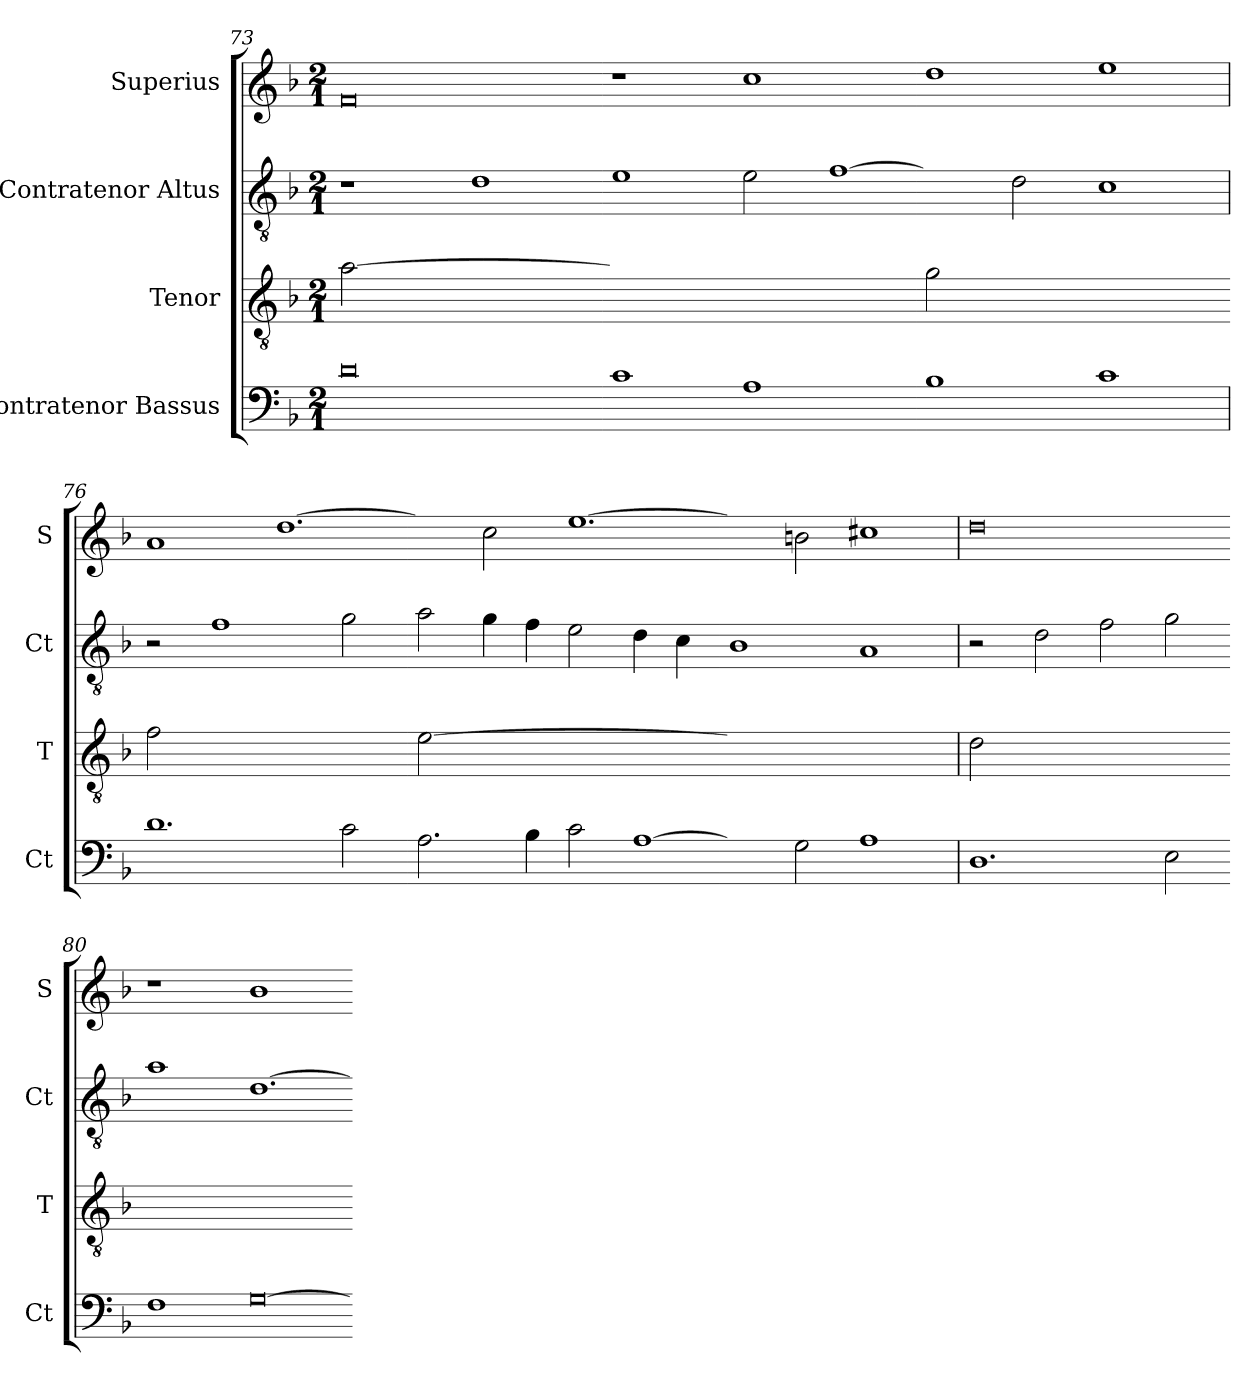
**kern	**kern	**kern	**kern
*part4	*part3	*part2	*part1
*staff4	*staff3	*staff2	*staff1
*I"Contratenor Bassus	*I"Tenor	*I"Contratenor Altus	*I"Superius
*I'Ct	*I'T	*I'Ct	*I'S
*clefF4	*clefGv2	*clefGv2	*clefG2
*k[b-]	*k[b-]	*k[b-]	*k[b-]
*M2/1	*M2/1	*M2/1	*M2/1
=73	=73	=73	=73
!	!LO:N:vis=2	!	!
0d	[0a	1r	0f
.	.	1d	.
=74-	=74-	=74-	=74-
!	!LO:N:vis=2	!	!
1c	0ayy]	1e	1r
1A	.	2e\	1cc
!	!	!LO:N:vis=1	!
.	.	[2f\	.
=75-	=75-	=75-	=75-
!	!LO:N:vis=2	!	!
1B-	0g	2f\yy]	1dd
.	.	2d\	.
1c	.	1c	1ee
=76	=76-	=76	=76
!	!LO:N:vis=2	!	!
1.d	0f	2r	1a
.	.	1f	.
!	!	!	!LO:N:vis=1.
.	.	.	[1dd
2c\	.	2g\	.
=77-	=77-	=77-	=77-
!	!LO:N:vis=2	!	!
2.A\	[0e	2a\	2dd\yy]
.	.	4g\	2cc\
4B-\	.	4f\	.
!	!	!	!LO:N:vis=1.
2c\	.	2e\	[1ee
!LO:N:vis=1	!	!	!
[2A\	.	4d\	.
.	.	4c\	.
=78-	=78-	=78-	=78-
!	!LO:N:vis=2	!	!
2A\yy]	0eyy]	1B-	2ee\yy]
2G\	.	.	2bn\
1A	.	1A	1cc#X
=79	=79	=79	=79
!	!LO:N:vis=2	!	!
1.D	[y0d	2r	0dd
.	.	2d\	.
.	.	2f\	.
2E\	.	2g\	.
=80-	=80-	=80-	=80-
!	!LO:N:vis=2	!	!
1F	0dyy_	1a	1r
!LO:N:vis=0	!	!LO:N:vis=1.	!
[1G	.	[1d	1b-
=-	=-	=-	=-
*-	*-	*-	*-
